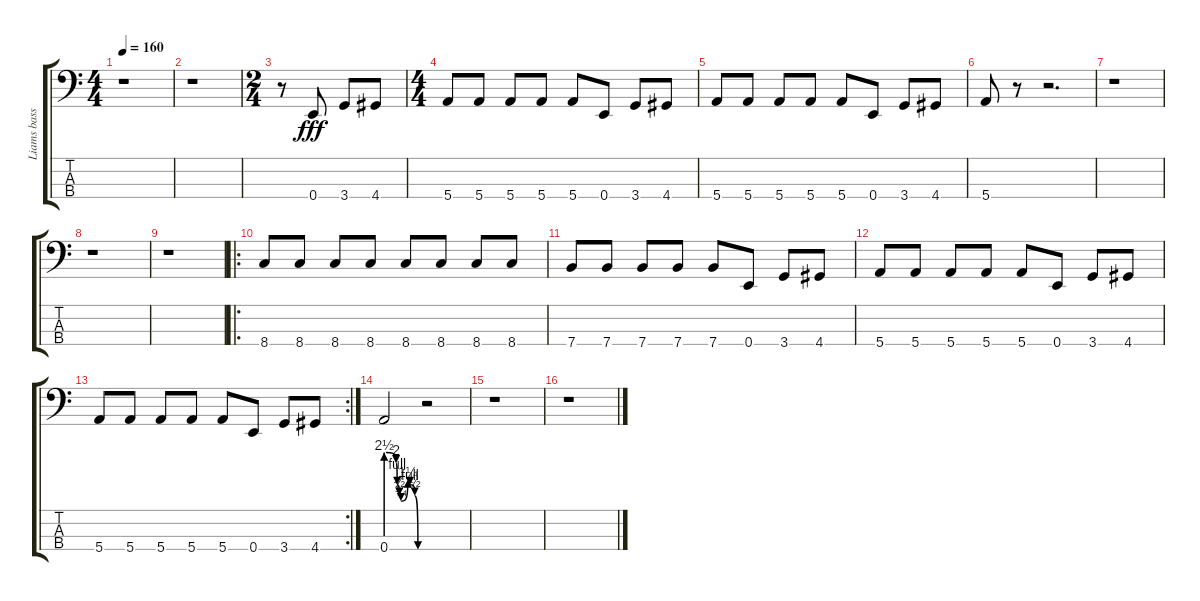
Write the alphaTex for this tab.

\track ("Liams bass effect" "Liams bass") {instrument electricbasspick}
\staff {score tabs}
\tuning (G2 D2 A1 E1) {hide}
\ts (4 4)
\tempo 160
\clef f4
\ks c
r.1{dy fff} |
r.1 |
\ts (2 4)
r.8 0.4.8 3.4.8 4.4.8 |
\ts (4 4)
5.4.8 5.4.8 5.4.8 5.4.8 5.4.8 0.4.8 3.4.8 4.4.8 |
5.4.8 5.4.8 5.4.8 5.4.8 5.4.8 0.4.8 3.4.8 4.4.8 |
5.4.8 r.8 r.2{d} |
r.1 |
r.1 |
r.1 |
\ro
8.4.8 8.4.8 8.4.8 8.4.8 8.4.8 8.4.8 8.4.8 8.4.8 |
7.4.8 7.4.8 7.4.8 7.4.8 7.4.8 0.4.8 3.4.8 4.4.8 |
5.4.8 5.4.8 5.4.8 5.4.8 5.4.8 0.4.8 3.4.8 4.4.8 |
\rc 2
5.4.8 5.4.8 5.4.8 5.4.8 5.4.8 0.4.8 3.4.8 4.4.8 |
0.4{be (custom 0 10 19 8 21 4 25 2 28 1 30 1 41 5 45 4 47 4 54 2 60 0)}.2 r.2 |
r.1 |
r.1
